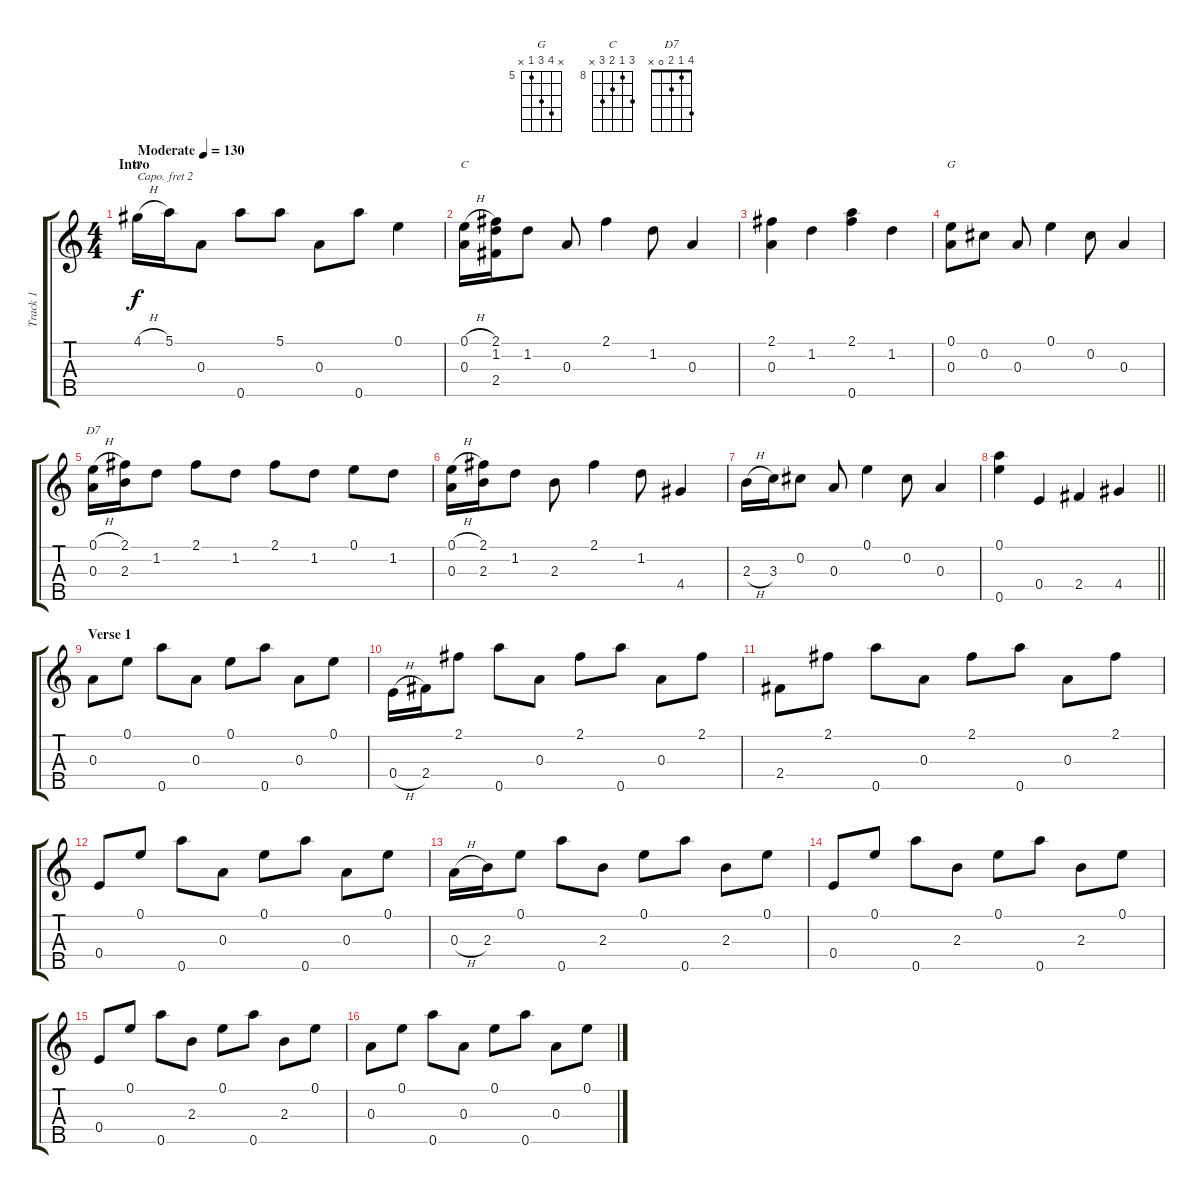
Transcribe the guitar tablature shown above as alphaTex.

\track ("Track 1" "Track 1") {instrument banjo}
\staff {score tabs}
\capo 2
\tuning (D4 B3 G3 D3 G4) {hide}
\displaytranspose 12
\chord ("G" 0 0 0 0 0)
\chord ("C" 10 8 9 10 x) {firstfret 8}
\chord ("G" x 8 7 5 x) {firstfret 5}
\chord ("D7" 4 1 2 0 x)
\ts (4 4)
\section ("" "Intro")
\tempo (130 "Moderate")
\clef g2
\ks c
4.1{h}.16{ch "G" dy f instrument banjo} 5.1.16 0.3.8 0.5.8 5.1.8 0.3.8 0.5.8 0.1.4 |
(0.1{h} 0.3).16{ch "C"} (2.1 1.2 2.4).16 1.2.8 0.3.8 2.1.4 1.2.8 0.3.4 |
(2.1 0.3).4 1.2.4 (2.1 0.5).4 1.2.4 |
(0.1 0.3).8{ch "G"} 0.2.8 0.3.8 0.1.4 0.2.8 0.3.4 |
(0.1{h} 0.3).16{ch "D7"} (2.1 2.3).16 1.2.8 2.1.8 1.2.8 2.1.8 1.2.8 0.1.8 1.2.8 |
(0.1{h} 0.3).16 (2.1 2.3).16 1.2.8 2.3.8 2.1.4 1.2.8 4.4.4 |
2.3{h}.16 3.3.16 0.2.8 0.3.8 0.1.4 0.2.8 0.3.4 |
\barLineRight lightlight
(0.1 0.5).4 0.4.4 2.4.4 4.4.4 |
\section ("" "Verse 1")
0.3.8 0.1.8 0.5.8 0.3.8 0.1.8 0.5.8 0.3.8 0.1.8 |
0.4{h}.16 2.4.16 2.1.8 0.5.8 0.3.8 2.1.8 0.5.8 0.3.8 2.1.8 |
2.4.8 2.1.8 0.5.8 0.3.8 2.1.8 0.5.8 0.3.8 2.1.8 |
0.4.8 0.1.8 0.5.8 0.3.8 0.1.8 0.5.8 0.3.8 0.1.8 |
0.3{h}.16 2.3.16 0.1.8 0.5.8 2.3.8 0.1.8 0.5.8 2.3.8 0.1.8 |
0.4.8 0.1.8 0.5.8 2.3.8 0.1.8 0.5.8 2.3.8 0.1.8 |
0.4.8 0.1.8 0.5.8 2.3.8 0.1.8 0.5.8 2.3.8 0.1.8 |
0.3.8 0.1.8 0.5.8 0.3.8 0.1.8 0.5.8 0.3.8 0.1.8
